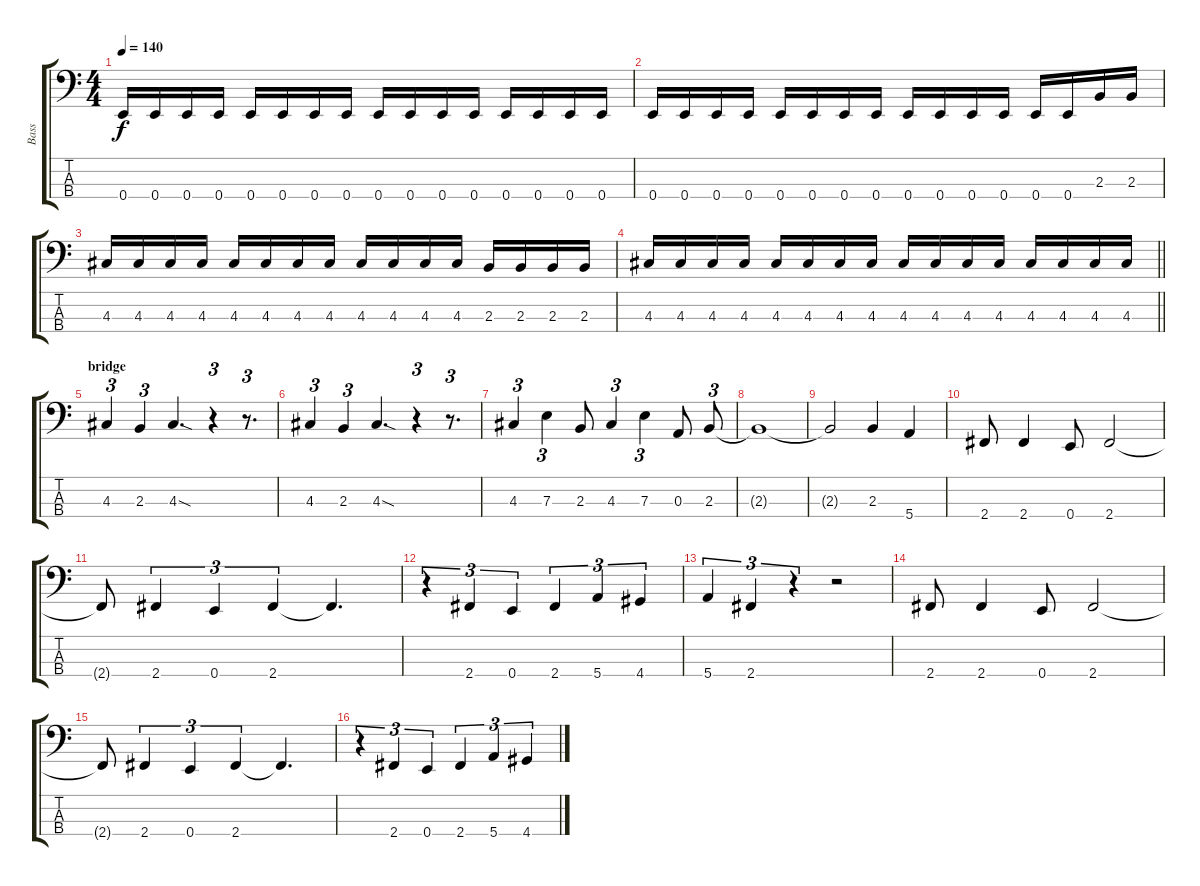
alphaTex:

\track ("Bass" "Bass") {instrument electricbassfinger}
\staff {score tabs}
\tuning (G2 D2 A1 E1) {hide}
\ts (4 4)
\tempo 140
\clef f4
\ks c
0.4.16{dy f} 0.4.16 0.4.16 0.4.16 0.4.16 0.4.16 0.4.16 0.4.16 0.4.16 0.4.16 0.4.16 0.4.16 0.4.16 0.4.16 0.4.16 0.4.16 |
0.4.16 0.4.16 0.4.16 0.4.16 0.4.16 0.4.16 0.4.16 0.4.16 0.4.16 0.4.16 0.4.16 0.4.16 0.4.16 0.4.16 2.3.16 2.3.16 |
4.3.16 4.3.16 4.3.16 4.3.16 4.3.16 4.3.16 4.3.16 4.3.16 4.3.16 4.3.16 4.3.16 4.3.16 2.3.16 2.3.16 2.3.16 2.3.16 |
\barLineRight lightlight
4.3.16 4.3.16 4.3.16 4.3.16 4.3.16 4.3.16 4.3.16 4.3.16 4.3.16 4.3.16 4.3.16 4.3.16 4.3.16 4.3.16 4.3.16 4.3.16 |
\section ("" "bridge")
4.3.4{tu (3 2)} 2.3.4{tu (3 2)} 4.3{sod}.4{d} r.4{tu (3 2)} r.8{d tu (3 2)} |
4.3.4{tu (3 2)} 2.3.4{tu (3 2)} 4.3{sod}.4{d} r.4{tu (3 2)} r.8{d tu (3 2)} |
4.3.4{tu (3 2)} 7.3.4{tu (3 2)} 2.3.8 4.3.4{tu (3 2)} 7.3.4{tu (3 2)} 0.3.8 2.3.8{tu (3 2)} |
2.3{t}.1 |
2.3{t}.2 2.3.4 5.4.4 |
2.4.8{volume 12} 2.4.4 0.4.8 2.4.2 |
2.4{t}.8 2.4.4{tu (3 2)} 0.4.4{tu (3 2)} 2.4.4{tu (3 2)} 2.4{t}.4{d} |
r.4{tu (3 2)} 2.4.4{tu (3 2)} 0.4.4{tu (3 2)} 2.4.4{tu (3 2)} 5.4.4{tu (3 2)} 4.4.4{tu (3 2)} |
5.4.4{tu (3 2)} 2.4.4{tu (3 2)} r.4{tu (3 2)} r.2 |
2.4.8 2.4.4 0.4.8 2.4.2 |
2.4{t}.8 2.4.4{tu (3 2)} 0.4.4{tu (3 2)} 2.4.4{tu (3 2)} 2.4{t}.4{d} |
r.4{tu (3 2)} 2.4.4{tu (3 2)} 0.4.4{tu (3 2)} 2.4.4{tu (3 2)} 5.4.4{tu (3 2)} 4.4.4{tu (3 2)}
